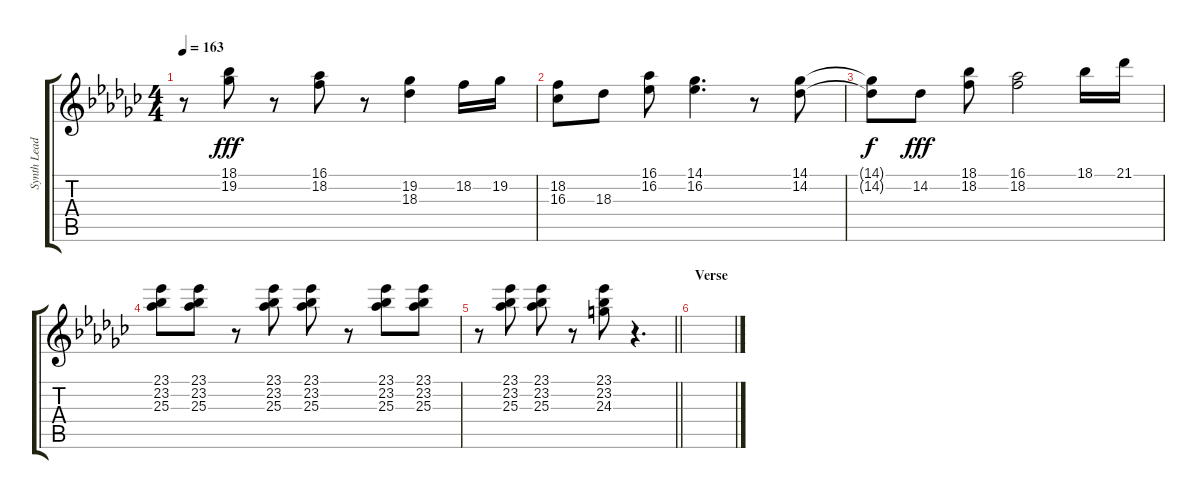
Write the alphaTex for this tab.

\track ("Synth Lead 1" "Synth Lead") {instrument lead2sawtooth}
\staff {score tabs}
\tuning (E4 B3 G3 D3 A2 E2) {hide}
\ts (4 4)
\tempo 163
\clef g2
\ks gb
r.8{dy fff} (18.1 19.2).8 r.8 (16.1 18.2).8 r.8 (19.2 18.3).4 18.2.16 19.2.16 |
(18.2 16.3).8 18.3.8 (16.1 16.2).8 (14.1 16.2).4{d} r.8 (14.1 14.2).8 |
(14.1{t} 14.2{t}).8{dy f} 14.2.8{dy fff} (18.1 18.2).8 (16.1 18.2).2 18.1.16 21.1.16 |
(23.1 23.2 25.3).8 (23.1 23.2 25.3).8 r.8 (23.1 23.2 25.3).8 (23.1 23.2 25.3).8 r.8 (23.1 23.2 25.3).8 (23.1 23.2 25.3).8 |
\barLineRight lightlight
r.8 (23.1 23.2 25.3).8 (23.1 23.2 25.3).8 r.8 (23.1 23.2 24.3).8 r.4{d} |
\section ("" "Verse")
